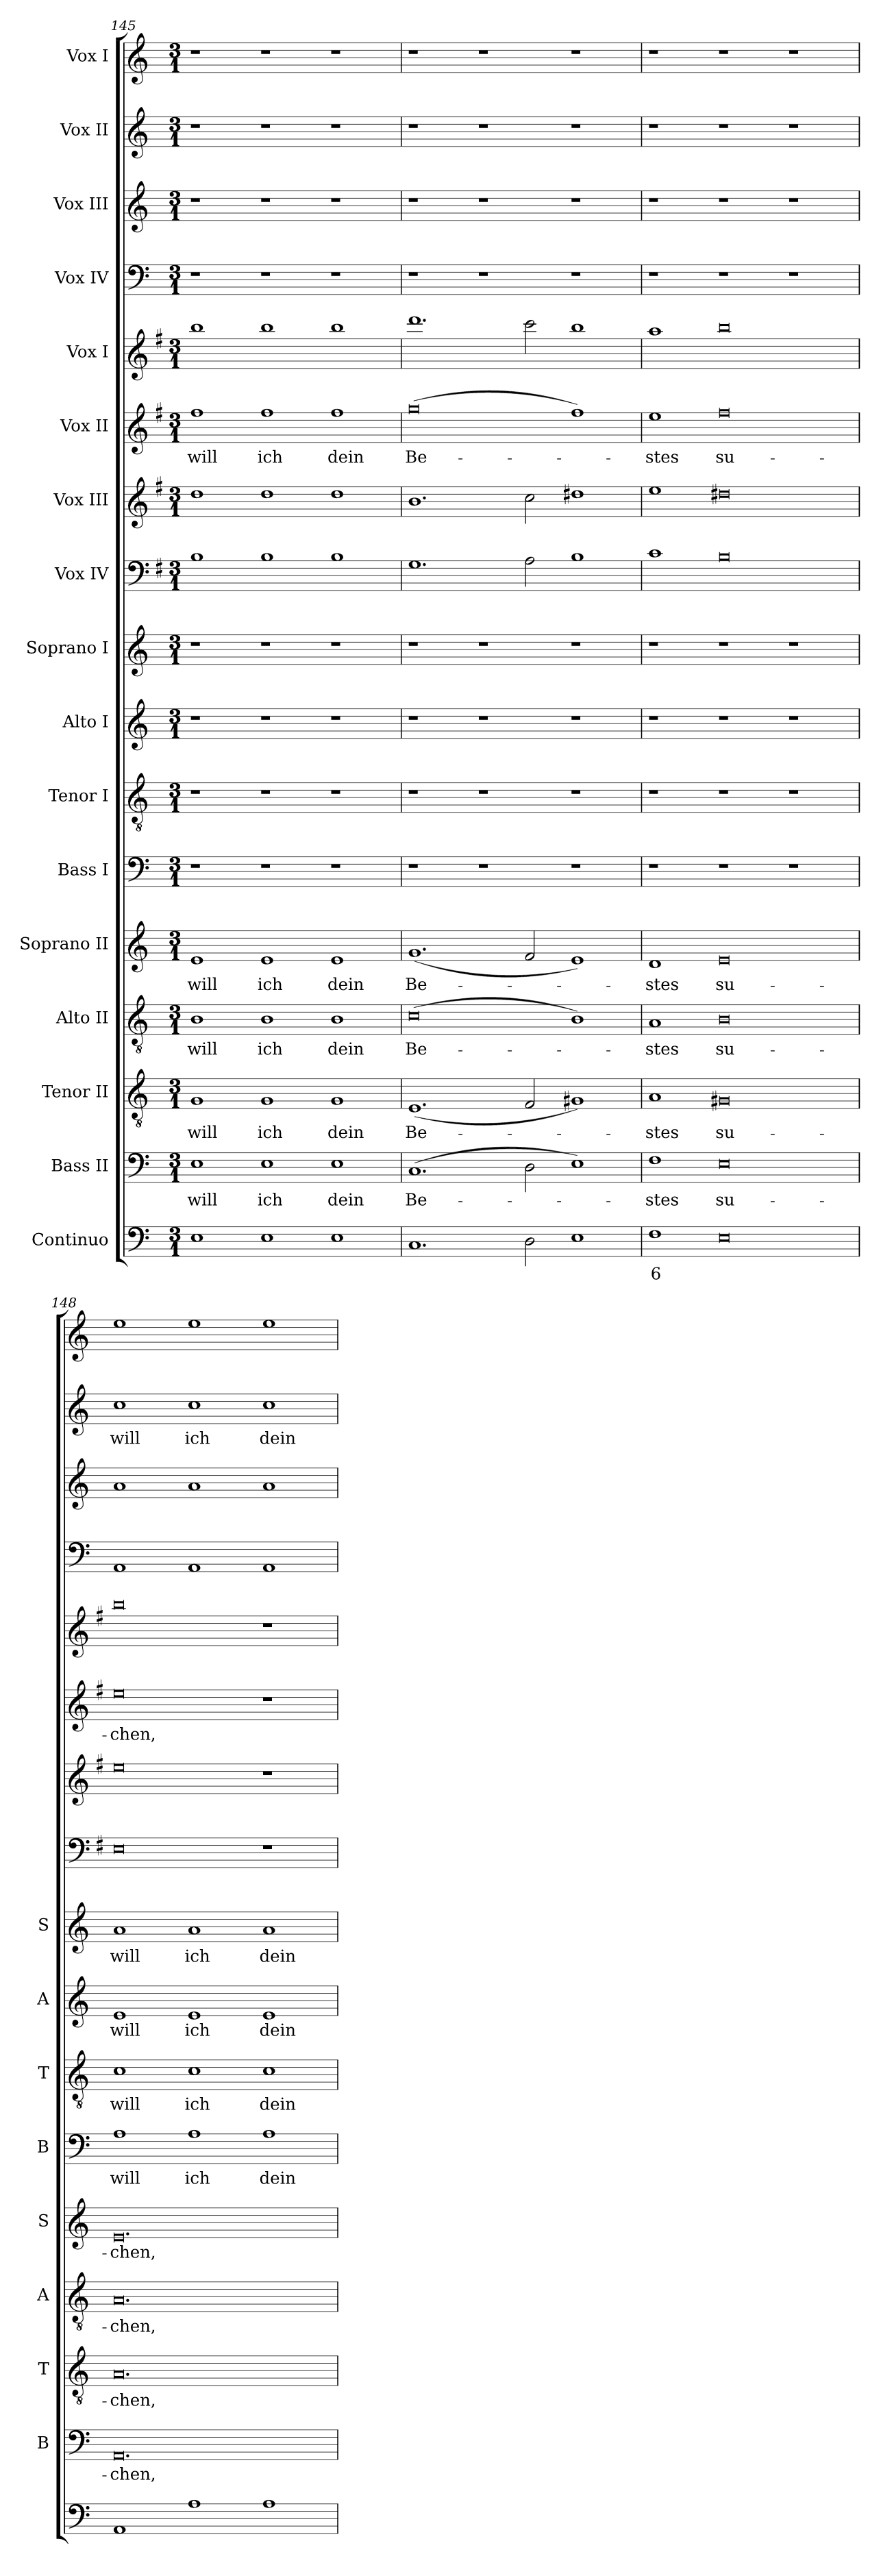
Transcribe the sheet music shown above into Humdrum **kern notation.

**kern	**text	**kern	**text	**kern	**text	**kern	**text	**kern	**text	**kern	**text	**kern	**text	**kern	**text	**kern	**text	**kern	**kern	**kern	**text	**kern	**kern	**kern	**kern	**text	**kern
*part17	*part17	*part16	*part16	*part15	*part15	*part14	*part14	*part13	*part13	*part12	*part12	*part11	*part11	*part10	*part10	*part9	*part9	*part8	*part7	*part6	*part6	*part5	*part4	*part3	*part2	*part2	*part1
*staff17	*staff17	*staff16	*staff16	*staff15	*staff15	*staff14	*staff14	*staff13	*staff13	*staff12	*staff12	*staff11	*staff11	*staff10	*staff10	*staff9	*staff9	*staff8	*staff7	*staff6	*staff6	*staff5	*staff4	*staff3	*staff2	*staff2	*staff1
*I"Continuo	*	*I"Bass II	*	*I"Tenor II	*	*I"Alto II	*	*I"Soprano II	*	*I"Bass I	*	*I"Tenor I	*	*I"Alto I	*	*I"Soprano I	*	*I"Vox IV	*I"Vox III	*I"Vox II	*	*I"Vox I	*I"Vox IV	*I"Vox III	*I"Vox II	*	*I"Vox I
*	*	*I'B	*	*I'T	*	*I'A	*	*I'S	*	*I'B	*	*I'T	*	*I'A	*	*I'S	*	*	*	*	*	*	*	*	*	*	*
*clefF4	*	*clefF4	*	*clefGv2	*	*clefGv2	*	*clefG2	*	*clefF4	*	*clefGv2	*	*clefG2	*	*clefG2	*	*clefF4	*clefG2	*clefG2	*	*clefG2	*clefF4	*clefG2	*clefG2	*	*clefG2
*	*	*	*	*	*	*	*	*	*	*	*	*	*	*	*	*	*	*ITrd4c7	*ITrd4c7	*ITrd4c7	*	*ITrd4c7	*	*	*	*	*
*k[]	*	*k[]	*	*k[]	*	*k[]	*	*k[]	*	*k[]	*	*k[]	*	*k[]	*	*k[]	*	*k[]	*k[]	*k[]	*	*k[]	*k[]	*k[]	*k[]	*	*k[]
*C:	*	*C:	*	*C:	*	*C:	*	*C:	*	*C:	*	*C:	*	*C:	*	*C:	*	*C:	*C:	*C:	*	*C:	*C:	*C:	*C:	*	*C:
*M3/1	*	*M3/1	*	*M3/1	*	*M3/1	*	*M3/1	*	*M3/1	*	*M3/1	*	*M3/1	*	*M3/1	*	*M3/1	*M3/1	*M3/1	*	*M3/1	*M3/1	*M3/1	*M3/1	*	*M3/1
=145	=145	=145	=145	=145	=145	=145	=145	=145	=145	=145	=145	=145	=145	=145	=145	=145	=145	=145	=145	=145	=145	=145	=145	=145	=145	=145	=145
!	!	!	!LO:LY:b	!	!LO:LY:b	!	!LO:LY:b	!	!LO:LY:b	!	!	!	!	!	!	!	!	!	!	!	!LO:LY:b	!	!	!	!	!	!
1E	.	1E	will	1G	will	1B	will	1e	will	1r	.	1r	.	1r	.	1r	.	1E	1g	1b	will	1ee	1r	1r	1r	.	1r
!	!	!	!LO:LY:b	!	!LO:LY:b	!	!LO:LY:b	!	!LO:LY:b	!	!	!	!	!	!	!	!	!	!	!	!LO:LY:b	!	!	!	!	!	!
1E	.	1E	ich	1G	ich	1B	ich	1e	ich	1r	.	1r	.	1r	.	1r	.	1E	1g	1b	ich	1ee	1r	1r	1r	.	1r
!	!	!	!LO:LY:b	!	!LO:LY:b	!	!LO:LY:b	!	!LO:LY:b	!	!	!	!	!	!	!	!	!	!	!	!LO:LY:b	!	!	!	!	!	!
1E	.	1E	dein	1G	dein	1B	dein	1e	dein	1r	.	1r	.	1r	.	1r	.	1E	1g	1b	dein	1ee	1r	1r	1r	.	1r
=146	=146	=146	=146	=146	=146	=146	=146	=146	=146	=146	=146	=146	=146	=146	=146	=146	=146	=146	=146	=146	=146	=146	=146	=146	=146	=146	=146
!	!	!	!LO:LY:b	!	!LO:LY:b	!	!LO:LY:b	!	!LO:LY:b	!	!	!	!	!	!	!	!	!	!	!	!LO:LY:b	!	!	!	!	!	!
1.C	.	(>1.C	Be-	(<1.E	Be-	(>0c	Be-	(<1.g	Be-	1r	.	1r	.	1r	.	1r	.	1.C	1.e	(>0cc	Be-	1.gg	1r	1r	1r	.	1r
.	.	.	.	.	.	.	.	.	.	1r	.	1r	.	1r	.	1r	.	.	.	.	.	.	1r	1r	1r	.	1r
2D	.	2D	.	2F	.	.	.	2f	.	.	.	.	.	.	.	.	.	2D	2f	.	.	2ff	.	.	.	.	.
1E	.	1E)	.	1G#X)	.	1B)	.	1e)	.	1r	.	1r	.	1r	.	1r	.	1E	1g#X	1b)	.	1ee	1r	1r	1r	.	1r
=147	=147	=147	=147	=147	=147	=147	=147	=147	=147	=147	=147	=147	=147	=147	=147	=147	=147	=147	=147	=147	=147	=147	=147	=147	=147	=147	=147
!	!LO:LY:b	!	!LO:LY:b	!	!LO:LY:b	!	!LO:LY:b	!	!LO:LY:b	!	!	!	!	!	!	!	!	!	!	!	!LO:LY:b	!	!	!	!	!	!
1F	6	1F	stes	1A	stes	1A	stes	1d	stes	1r	.	1r	.	1r	.	1r	.	1F	1a	1a	stes	1dd	1r	1r	1r	.	1r
!	!	!	!LO:LY:b	!	!LO:LY:b	!	!LO:LY:b	!	!LO:LY:b	!	!	!	!	!	!	!	!	!	!	!	!LO:LY:b	!	!	!	!	!	!
0E	.	0E	su-	0G#X	su-	0B	su-	0e	su-	1r	.	1r	.	1r	.	1r	.	0E	0g#X	0b	su-	0ee	1r	1r	1r	.	1r
.	.	.	.	.	.	.	.	.	.	1r	.	1r	.	1r	.	1r	.	.	.	.	.	.	1r	1r	1r	.	1r
=148	=148	=148	=148	=148	=148	=148	=148	=148	=148	=148	=148	=148	=148	=148	=148	=148	=148	=148	=148	=148	=148	=148	=148	=148	=148	=148	=148
!	!	!	!LO:LY:b	!	!LO:LY:b	!	!LO:LY:b	!	!LO:LY:b	!	!LO:LY:b	!	!LO:LY:b	!	!LO:LY:b	!	!LO:LY:b	!	!	!	!LO:LY:b	!	!	!	!	!LO:LY:b	!
1AA	.	0.AA	-chen,	0.A	-chen,	0.A	-chen,	0.e	-chen,	1A	will	1c	will	1e	will	1a	will	0AA	0a	0a	-chen,	0ee	1AA	1a	1cc	will	1ee
!	!	!	!	!	!	!	!	!	!	!	!LO:LY:b	!	!LO:LY:b	!	!LO:LY:b	!	!LO:LY:b	!	!	!	!	!	!	!	!	!LO:LY:b	!
1A	.	.	.	.	.	.	.	.	.	1A	ich	1c	ich	1e	ich	1a	ich	.	.	.	.	.	1AA	1a	1cc	ich	1ee
!	!	!	!	!	!	!	!	!	!	!	!LO:LY:b	!	!LO:LY:b	!	!LO:LY:b	!	!LO:LY:b	!	!	!	!	!	!	!	!	!LO:LY:b	!
1A	.	.	.	.	.	.	.	.	.	1A	dein	1c	dein	1e	dein	1a	dein	1r	1r	1r	.	1r	1AA	1a	1cc	dein	1ee
=	=	=	=	=	=	=	=	=	=	=	=	=	=	=	=	=	=	=	=	=	=	=	=	=	=	=	=
*-	*-	*-	*-	*-	*-	*-	*-	*-	*-	*-	*-	*-	*-	*-	*-	*-	*-	*-	*-	*-	*-	*-	*-	*-	*-	*-	*-
